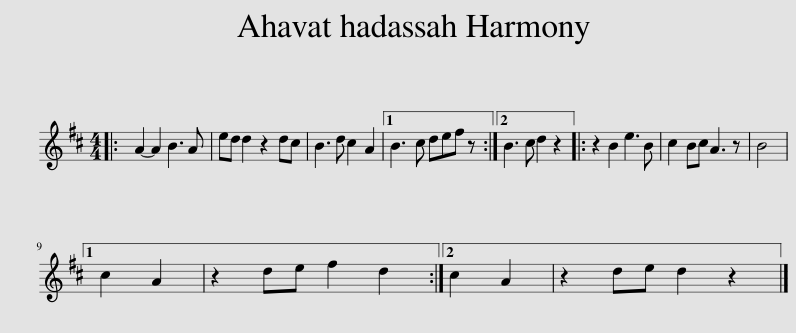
X:1
L:1/8
M:4/4
I:linebreak $
K:D
V:1 treble
V:1
|: A2- A2 B3 A | ed d2 z2 dc | B3 d c2 A2 |1 B3 c def z :|2 B3 c d2 z2 |: %5
 z2 B2 e3 B | c2 Bc A3 z | B4 |1$ c2 A2 | z2 de f2 d2 :|2 %10
 c2 A2 | z2 de d2 z2 |] %12
